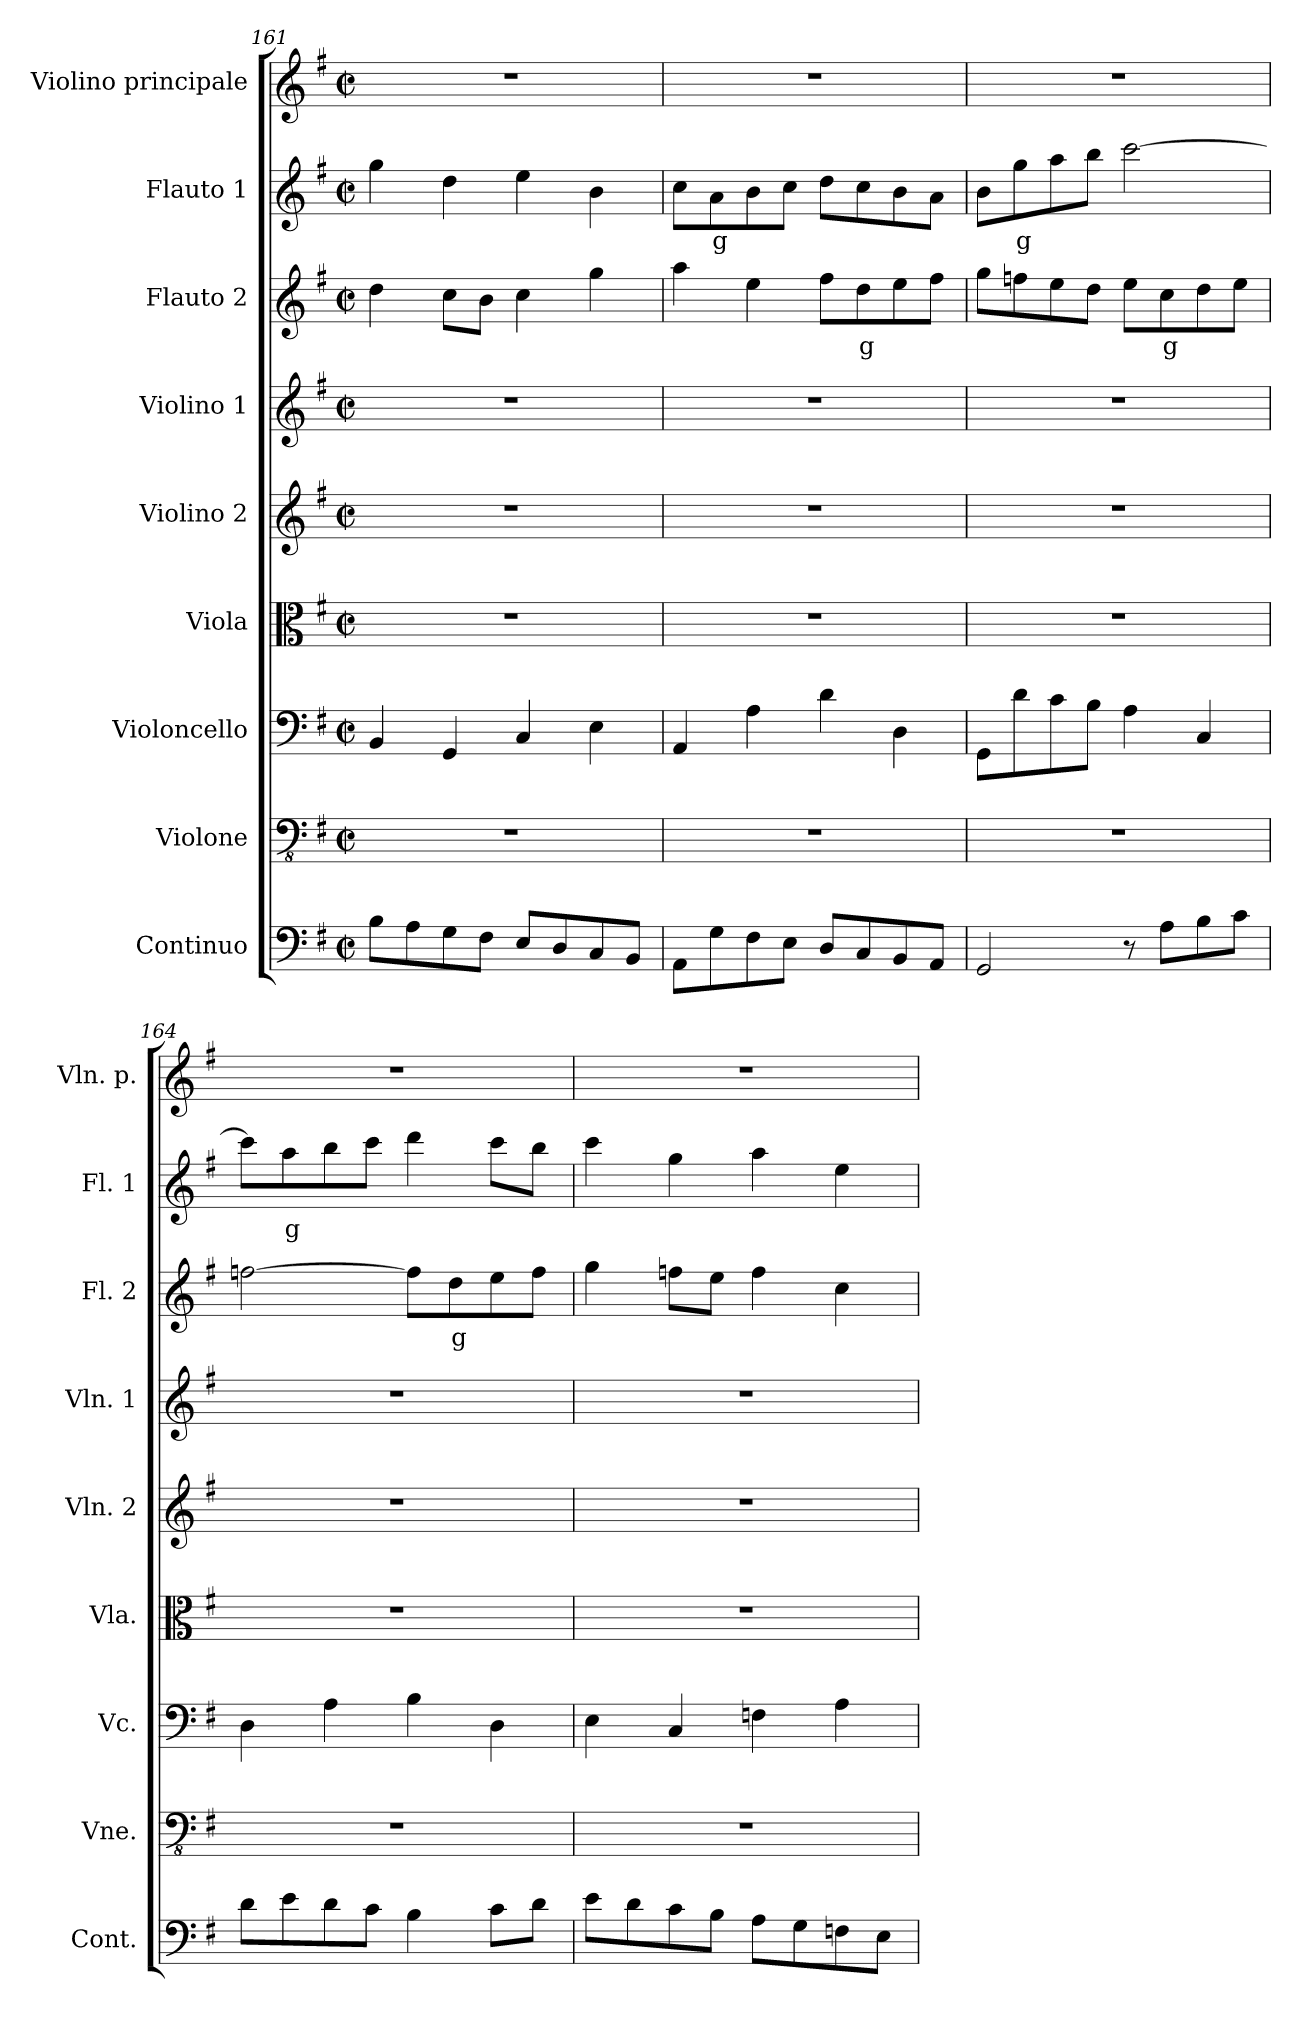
**kern	**kern	**kern	**kern	**kern	**kern	**kern	**text	**kern	**text	**kern
*part9	*part8	*part7	*part6	*part5	*part4	*part3	*part3	*part2	*part2	*part1
*staff9	*staff8	*staff7	*staff6	*staff5	*staff4	*staff3	*staff3	*staff2	*staff2	*staff1
*I"Continuo	*I"Violone	*I"Violoncello	*I"Viola	*I"Violino 2	*I"Violino 1	*I"Flauto 2	*	*I"Flauto 1	*	*I"Violino principale
*I'Cont.	*I'Vne.	*I'Vc.	*I'Vla.	*I'Vln. 2	*I'Vln. 1	*I'Fl. 2	*	*I'Fl. 1	*	*I'Vln. p.
*clefF4	*clefFv4	*clefF4	*clefC3	*clefG2	*clefG2	*clefG2	*	*clefG2	*	*clefG2
*	*ITrd7c12	*	*	*	*	*	*	*	*	*
*k[f#]	*k[f#]	*k[f#]	*k[f#]	*k[f#]	*k[f#]	*k[f#]	*	*k[f#]	*	*k[f#]
*M2/2	*M2/2	*M2/2	*M2/2	*M2/2	*M2/2	*M2/2	*	*M2/2	*	*M2/2
*met(c|)	*met(c|)	*met(c|)	*met(c|)	*met(c|)	*met(c|)	*met(c|)	*	*met(c|)	*	*met(c|)
=161	=161	=161	=161	=161	=161	=161	=161	=161	=161	=161
8B\L	1r	4BB/	1r	1r	1r	4dd\	.	4gg\	.	1r
8A\	.	.	.	.	.	.	.	.	.	.
8G\	.	4GG/	.	.	.	8cc\L	.	4dd\	.	.
8F#\J	.	.	.	.	.	8b\J	.	.	.	.
8E/L	.	4C/	.	.	.	4cc\	.	4ee\	.	.
8D/	.	.	.	.	.	.	.	.	.	.
8C/	.	4E\	.	.	.	4gg\	.	4b\	.	.
8BB/J	.	.	.	.	.	.	.	.	.	.
=162	=162	=162	=162	=162	=162	=162	=162	=162	=162	=162
8AA\L	1r	4AA/	1r	1r	1r	4aa\	.	8cc\L	.	1r
!	!	!	!	!	!	!	!	!	!LO:LY:color=#FF0000	!
8G\	.	.	.	.	.	.	.	8a\	g	.
8F#\	.	4A\	.	.	.	4ee\	.	8b\	.	.
8E\J	.	.	.	.	.	.	.	8cc\J	.	.
8D/L	.	4d\	.	.	.	8ff#\L	.	8dd\L	.	.
!	!	!	!	!	!	!	!LO:LY:color=#FF0000	!	!	!
8C/	.	.	.	.	.	8dd\	g	8cc\	.	.
8BB/	.	4D\	.	.	.	8ee\	.	8b\	.	.
8AA/J	.	.	.	.	.	8ff#\J	.	8a\J	.	.
=163	=163	=163	=163	=163	=163	=163	=163	=163	=163	=163
2GG/	1r	8GG\L	1r	1r	1r	8gg\L	.	8b\L	.	1r
!	!	!	!	!	!	!	!	!	!LO:LY:color=#FF0000	!
.	.	8d\	.	.	.	8ffn\	.	8gg\	g	.
.	.	8c\	.	.	.	8ee\	.	8aa\	.	.
.	.	8B\J	.	.	.	8dd\J	.	8bb\J	.	.
8r	.	4A\	.	.	.	8ee\L	.	[2ccc\	.	.
!	!	!	!	!	!	!	!LO:LY:color=#FF0000	!	!	!
8A\L	.	.	.	.	.	8cc\	g	.	.	.
8B\	.	4C/	.	.	.	8dd\	.	.	.	.
8c\J	.	.	.	.	.	8ee\J	.	.	.	.
=164	=164	=164	=164	=164	=164	=164	=164	=164	=164	=164
8d\L	1r	4D\	1r	1r	1r	[2ffn\	.	8ccc\L]	.	1r
!	!	!	!	!	!	!	!	!	!LO:LY:color=#FF0000	!
8e\	.	.	.	.	.	.	.	8aa\	g	.
8d\	.	4A\	.	.	.	.	.	8bb\	.	.
8c\J	.	.	.	.	.	.	.	8ccc\J	.	.
4B\	.	4B\	.	.	.	8ff\L]	.	4ddd\	.	.
!	!	!	!	!	!	!	!LO:LY:color=#FF0000	!	!	!
.	.	.	.	.	.	8dd\	g	.	.	.
8c\L	.	4D\	.	.	.	8ee\	.	8ccc\L	.	.
8d\J	.	.	.	.	.	8ff\J	.	8bb\J	.	.
=165	=165	=165	=165	=165	=165	=165	=165	=165	=165	=165
8e\L	1r	4E\	1r	1r	1r	4gg\	.	4ccc\	.	1r
8d\	.	.	.	.	.	.	.	.	.	.
8c\	.	4C/	.	.	.	8ffn\L	.	4gg\	.	.
8B\J	.	.	.	.	.	8ee\J	.	.	.	.
8A\L	.	4Fn\	.	.	.	4ff\	.	4aa\	.	.
8G\	.	.	.	.	.	.	.	.	.	.
8Fn\	.	4A\	.	.	.	4cc\	.	4ee\	.	.
8E\J	.	.	.	.	.	.	.	.	.	.
=	=	=	=	=	=	=	=	=	=	=
*-	*-	*-	*-	*-	*-	*-	*-	*-	*-	*-
